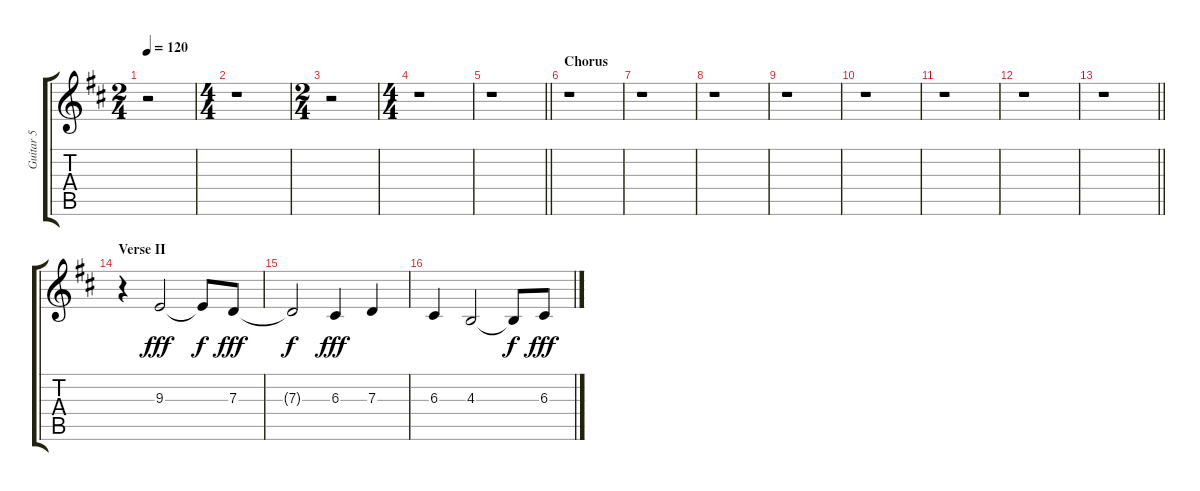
\track ("Guitar 5" "Guitar 5") {instrument sitar}
\staff {score tabs}
\tuning (E4 B3 G3 D3 A2 E2) {hide}
\ts (2 4)
\tempo 120
\clef g2
\ks d
r.2{dy fff} |
\ts (4 4)
r.1 |
\ts (2 4)
r.2 |
\ts (4 4)
r.1 |
\barLineRight lightlight
r.1 |
\section ("" "Chorus")
r.1 |
r.1 |
r.1 |
r.1 |
r.1 |
r.1 |
r.1 |
\barLineRight lightlight
r.1 |
\section ("" "Verse II")
r.4 9.3.2 9.3{t}.8{dy f} 7.3.8{dy fff} |
7.3{t}.2{dy f} 6.3.4{dy fff} 7.3.4 |
6.3.4 4.3.2 4.3{t}.8{dy f} 6.3.8{dy fff}
